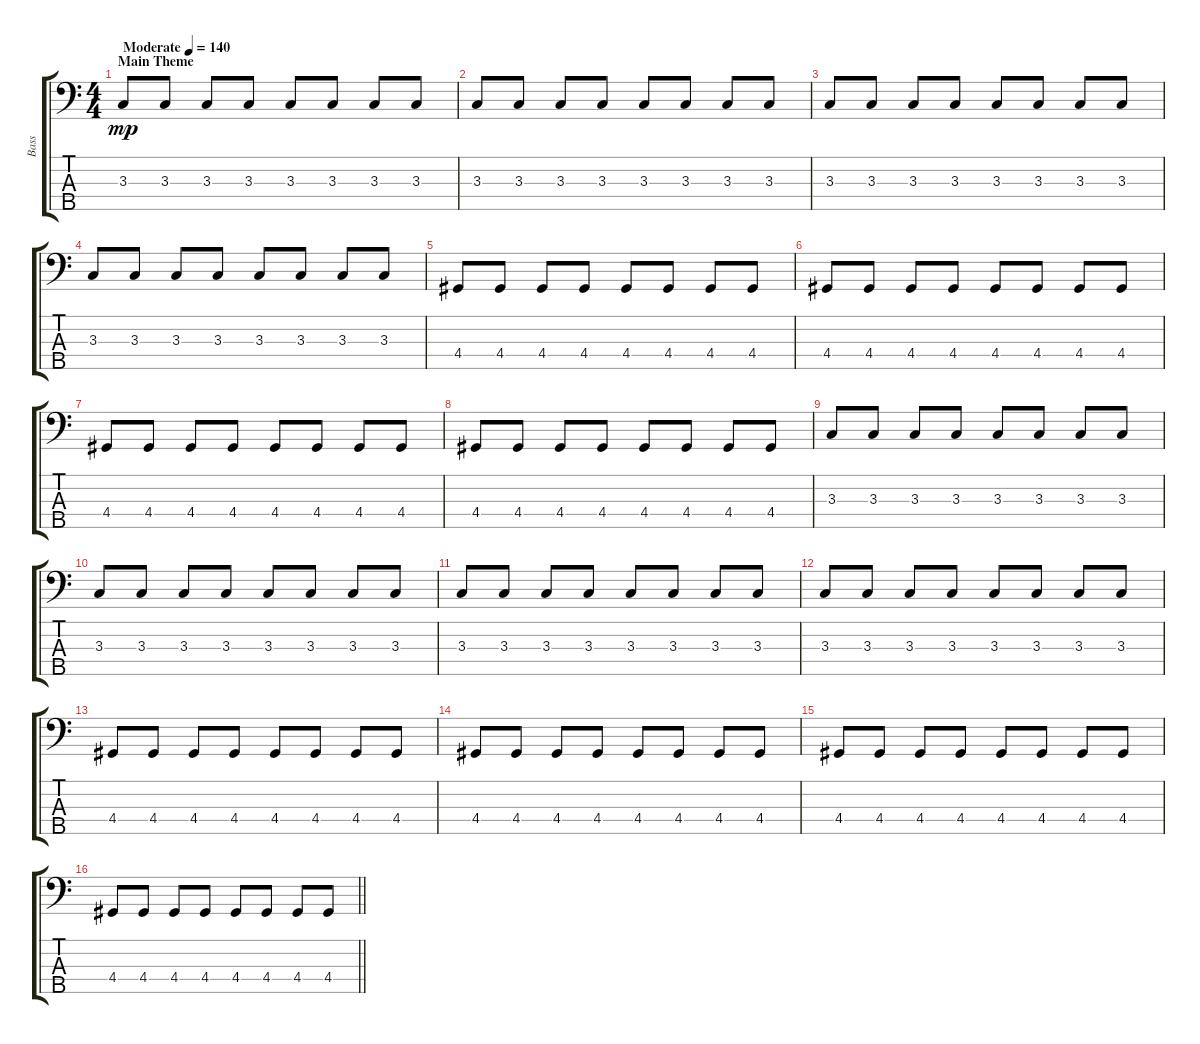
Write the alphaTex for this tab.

\track ("Bass" "Bass") {instrument electricbassfinger}
\staff {score tabs}
\tuning (G2 D2 A1 E1 B0) {hide}
\ts (4 4)
\section ("" "Main Theme")
\tempo (140 "Moderate")
\clef f4
\ks c
3.3.8{dy mp instrument electricbassfinger} 3.3.8 3.3.8 3.3.8 3.3.8 3.3.8 3.3.8 3.3.8 |
3.3.8 3.3.8 3.3.8 3.3.8 3.3.8 3.3.8 3.3.8 3.3.8 |
3.3.8 3.3.8 3.3.8 3.3.8 3.3.8 3.3.8 3.3.8 3.3.8 |
3.3.8 3.3.8 3.3.8 3.3.8 3.3.8 3.3.8 3.3.8 3.3.8 |
4.4.8 4.4.8 4.4.8 4.4.8 4.4.8 4.4.8 4.4.8 4.4.8 |
4.4.8 4.4.8 4.4.8 4.4.8 4.4.8 4.4.8 4.4.8 4.4.8 |
4.4.8 4.4.8 4.4.8 4.4.8 4.4.8 4.4.8 4.4.8 4.4.8 |
4.4.8 4.4.8 4.4.8 4.4.8 4.4.8 4.4.8 4.4.8 4.4.8 |
3.3.8 3.3.8 3.3.8 3.3.8 3.3.8 3.3.8 3.3.8 3.3.8 |
3.3.8 3.3.8 3.3.8 3.3.8 3.3.8 3.3.8 3.3.8 3.3.8 |
3.3.8 3.3.8 3.3.8 3.3.8 3.3.8 3.3.8 3.3.8 3.3.8 |
3.3.8 3.3.8 3.3.8 3.3.8 3.3.8 3.3.8 3.3.8 3.3.8 |
4.4.8 4.4.8 4.4.8 4.4.8 4.4.8 4.4.8 4.4.8 4.4.8 |
4.4.8 4.4.8 4.4.8 4.4.8 4.4.8 4.4.8 4.4.8 4.4.8 |
4.4.8 4.4.8 4.4.8 4.4.8 4.4.8 4.4.8 4.4.8 4.4.8 |
\barLineRight lightlight
4.4.8 4.4.8 4.4.8 4.4.8 4.4.8 4.4.8 4.4.8 4.4.8
